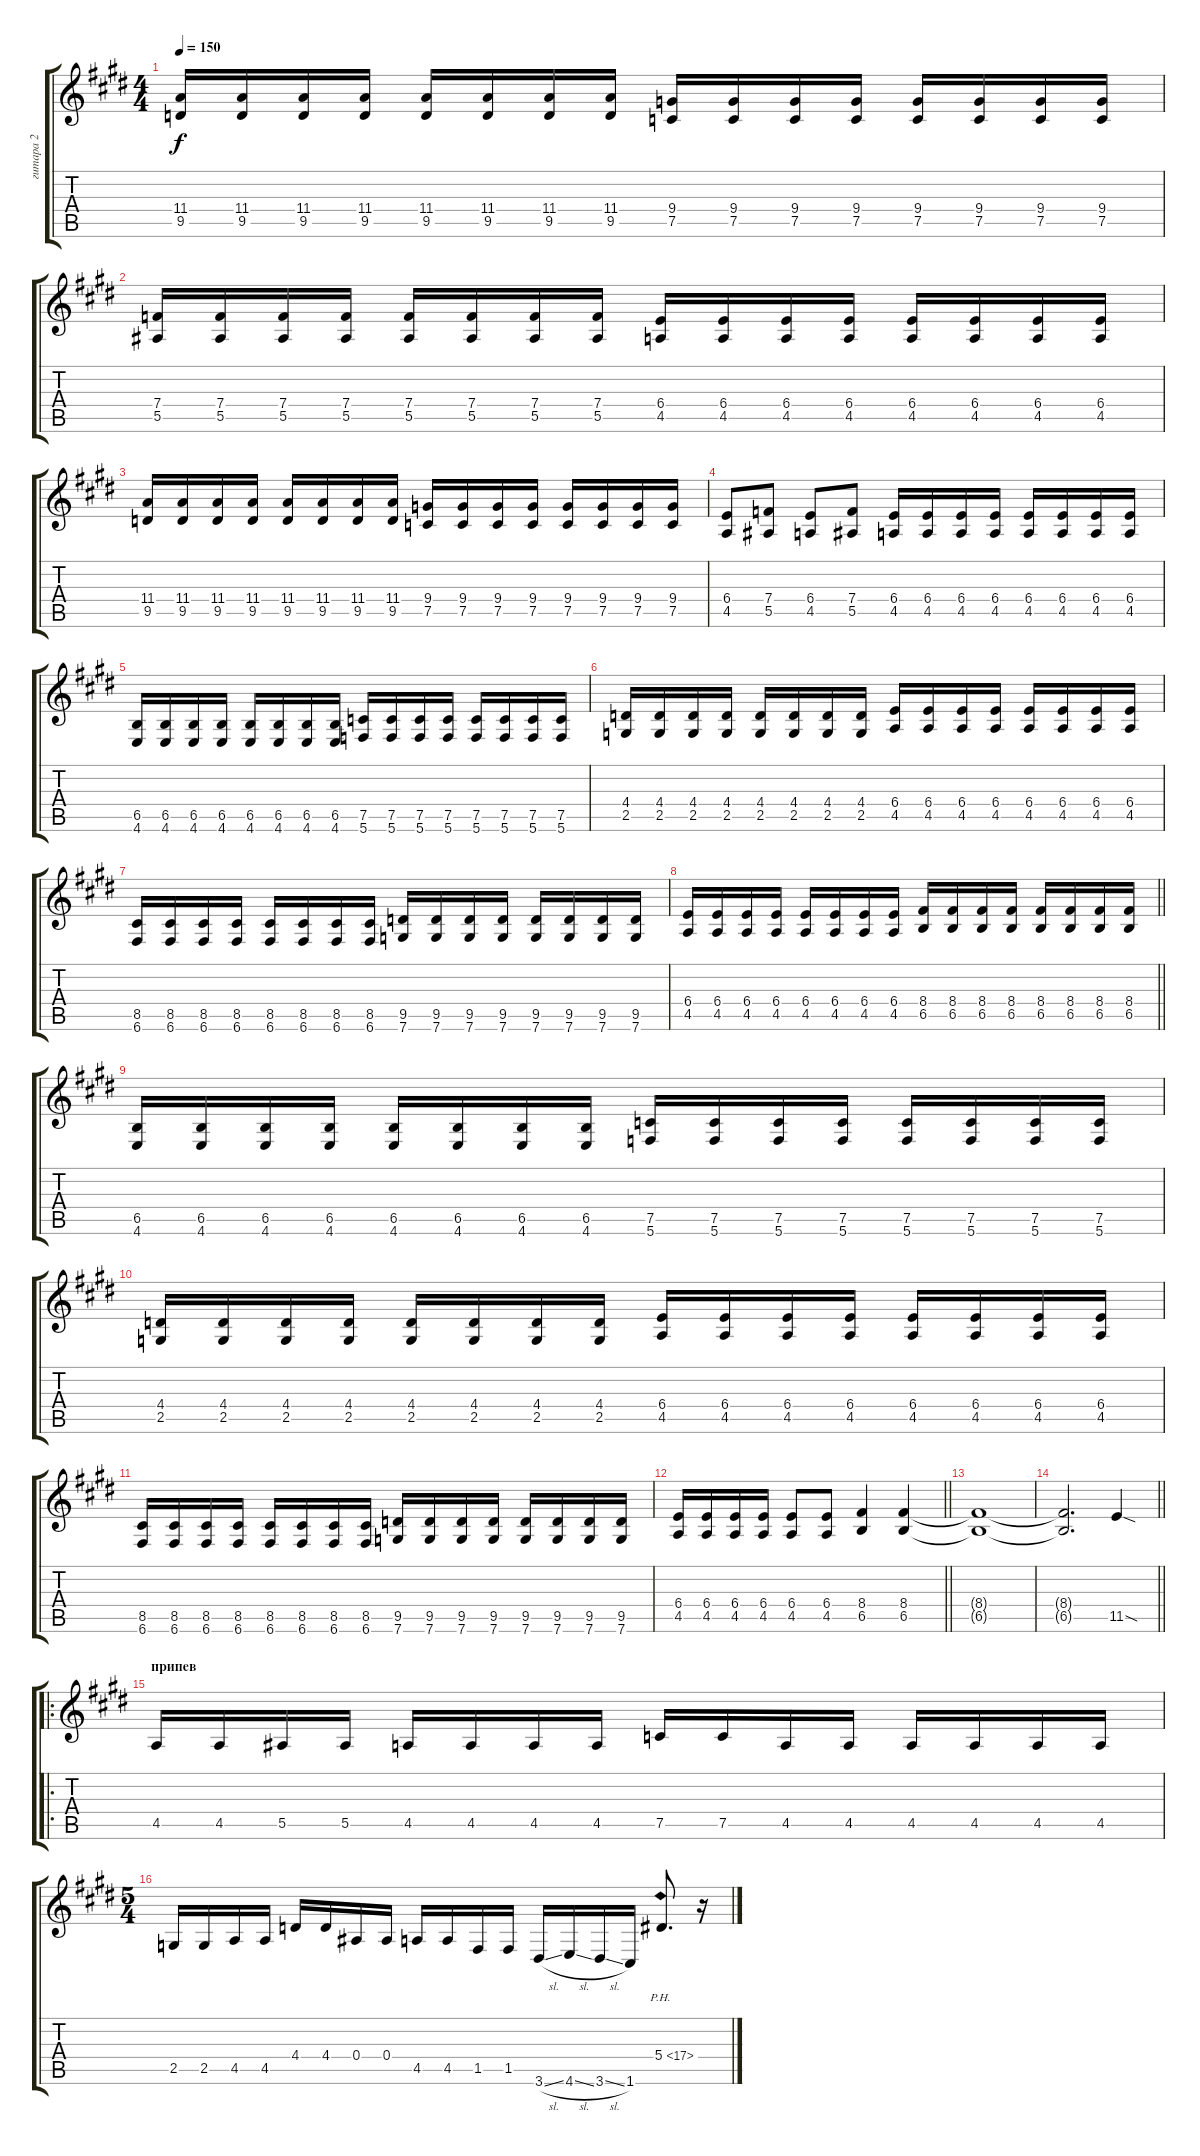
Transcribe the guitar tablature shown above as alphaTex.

\track ("гитара 2" "гитара 2") {instrument distortionguitar}
\staff {score tabs}
\tuning (C4 G3 Eb3 Bb2 F2 C2) {hide}
\ts (4 4)
\tempo 150
\clef g2
\ks c#minor
(11.4 9.5).16{dy f} (11.4 9.5).16 (11.4 9.5).16 (11.4 9.5).16 (11.4 9.5).16 (11.4 9.5).16 (11.4 9.5).16 (11.4 9.5).16 (9.4 7.5).16 (9.4 7.5).16 (9.4 7.5).16 (9.4 7.5).16 (9.4 7.5).16 (9.4 7.5).16 (9.4 7.5).16 (9.4 7.5).16 |
(7.4 5.5).16 (7.4 5.5).16 (7.4 5.5).16 (7.4 5.5).16 (7.4 5.5).16 (7.4 5.5).16 (7.4 5.5).16 (7.4 5.5).16 (6.4 4.5).16 (6.4 4.5).16 (6.4 4.5).16 (6.4 4.5).16 (6.4 4.5).16 (6.4 4.5).16 (6.4 4.5).16 (6.4 4.5).16 |
(11.4 9.5).16 (11.4 9.5).16 (11.4 9.5).16 (11.4 9.5).16 (11.4 9.5).16 (11.4 9.5).16 (11.4 9.5).16 (11.4 9.5).16 (9.4 7.5).16 (9.4 7.5).16 (9.4 7.5).16 (9.4 7.5).16 (9.4 7.5).16 (9.4 7.5).16 (9.4 7.5).16 (9.4 7.5).16 |
(6.4 4.5).8 (7.4 5.5).8 (6.4 4.5).8 (7.4 5.5).8 (6.4 4.5).16 (6.4 4.5).16 (6.4 4.5).16 (6.4 4.5).16 (6.4 4.5).16 (6.4 4.5).16 (6.4 4.5).16 (6.4 4.5).16 |
(6.5 4.6).16 (6.5 4.6).16 (6.5 4.6).16 (6.5 4.6).16 (6.5 4.6).16 (6.5 4.6).16 (6.5 4.6).16 (6.5 4.6).16 (7.5 5.6).16 (7.5 5.6).16 (7.5 5.6).16 (7.5 5.6).16 (7.5 5.6).16 (7.5 5.6).16 (7.5 5.6).16 (7.5 5.6).16 |
(4.4 2.5).16 (4.4 2.5).16 (4.4 2.5).16 (4.4 2.5).16 (4.4 2.5).16 (4.4 2.5).16 (4.4 2.5).16 (4.4 2.5).16 (6.4 4.5).16 (6.4 4.5).16 (6.4 4.5).16 (6.4 4.5).16 (6.4 4.5).16 (6.4 4.5).16 (6.4 4.5).16 (6.4 4.5).16 |
(8.5 6.6).16 (8.5 6.6).16 (8.5 6.6).16 (8.5 6.6).16 (8.5 6.6).16 (8.5 6.6).16 (8.5 6.6).16 (8.5 6.6).16 (9.5 7.6).16 (9.5 7.6).16 (9.5 7.6).16 (9.5 7.6).16 (9.5 7.6).16 (9.5 7.6).16 (9.5 7.6).16 (9.5 7.6).16 |
\barLineRight lightlight
(6.4 4.5).16 (6.4 4.5).16 (6.4 4.5).16 (6.4 4.5).16 (6.4 4.5).16 (6.4 4.5).16 (6.4 4.5).16 (6.4 4.5).16 (8.4 6.5).16 (8.4 6.5).16 (8.4 6.5).16 (8.4 6.5).16 (8.4 6.5).16 (8.4 6.5).16 (8.4 6.5).16 (8.4 6.5).16 |
(6.5 4.6).16 (6.5 4.6).16 (6.5 4.6).16 (6.5 4.6).16 (6.5 4.6).16 (6.5 4.6).16 (6.5 4.6).16 (6.5 4.6).16 (7.5 5.6).16 (7.5 5.6).16 (7.5 5.6).16 (7.5 5.6).16 (7.5 5.6).16 (7.5 5.6).16 (7.5 5.6).16 (7.5 5.6).16 |
(4.4 2.5).16 (4.4 2.5).16 (4.4 2.5).16 (4.4 2.5).16 (4.4 2.5).16 (4.4 2.5).16 (4.4 2.5).16 (4.4 2.5).16 (6.4 4.5).16 (6.4 4.5).16 (6.4 4.5).16 (6.4 4.5).16 (6.4 4.5).16 (6.4 4.5).16 (6.4 4.5).16 (6.4 4.5).16 |
(8.5 6.6).16 (8.5 6.6).16 (8.5 6.6).16 (8.5 6.6).16 (8.5 6.6).16 (8.5 6.6).16 (8.5 6.6).16 (8.5 6.6).16 (9.5 7.6).16 (9.5 7.6).16 (9.5 7.6).16 (9.5 7.6).16 (9.5 7.6).16 (9.5 7.6).16 (9.5 7.6).16 (9.5 7.6).16 |
\barLineRight lightlight
(6.4 4.5).16 (6.4 4.5).16 (6.4 4.5).16 (6.4 4.5).16 (6.4 4.5).8 (6.4 4.5).8 (8.4 6.5).4 (8.4 6.5).4 |
(8.4{t} 6.5{t}).1 |
\barLineRight lightlight
(8.4{t} 6.5{t}).2{d} 11.5{sod}.4 |
\ro
\section ("" "припев")
4.5.16 4.5.16 5.5.16 5.5.16 4.5.16 4.5.16 4.5.16 4.5.16 7.5.16 7.5.16 4.5.16 4.5.16 4.5.16 4.5.16 4.5.16 4.5.16 |
\ts (5 4)
2.5.16 2.5.16 4.5.16 4.5.16 4.4.16 4.4.16 0.4.16 0.4.16 4.5.16 4.5.16 1.5.16 1.5.16 3.6{sl}.16 4.6{sl}.16 3.6{sl}.16 1.6.16 5.4{ph 12}.8{d} r.16
